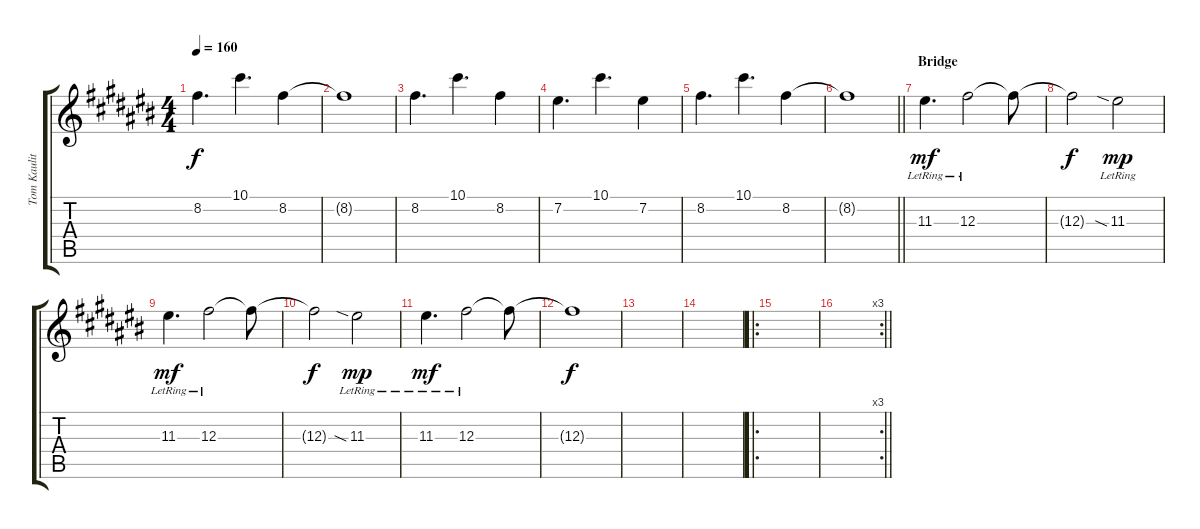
\track ("Tom Kaulitz (Lead)" "Tom Kaulit") {instrument distortionguitar}
\staff {score tabs}
\tuning (Eb4 Bb3 Gb3 Db3 Ab2 Eb2) {hide}
\ts (4 4)
\tempo 160
\clef g2
\ks c#
8.2.4{d dy f} 10.1.4{d} 8.2.4 |
8.2{t}.1 |
8.2.4{d} 10.1.4{d} 8.2.4 |
7.2.4{d} 10.1.4{d} 7.2.4 |
8.2.4{d} 10.1.4{d} 8.2.4 |
\barLineRight lightlight
8.2{t}.1 |
\section ("" "Bridge")
11.3{lr}.4{d dy mf} 12.3{lr}.2 12.3{t}.8 |
12.3{t}.2{dy f} 11.3{sia lr}.2{dy mp} |
11.3{lr}.4{d dy mf} 12.3{lr}.2 12.3{t}.8 |
12.3{t}.2{dy f} 11.3{sia lr}.2{dy mp} |
11.3{lr}.4{d dy mf} 12.3{lr}.2 12.3{t}.8 |
12.3{t}.1{dy f} |
|
|
\ro
|
\rc 3
\barLineRight lightlight
